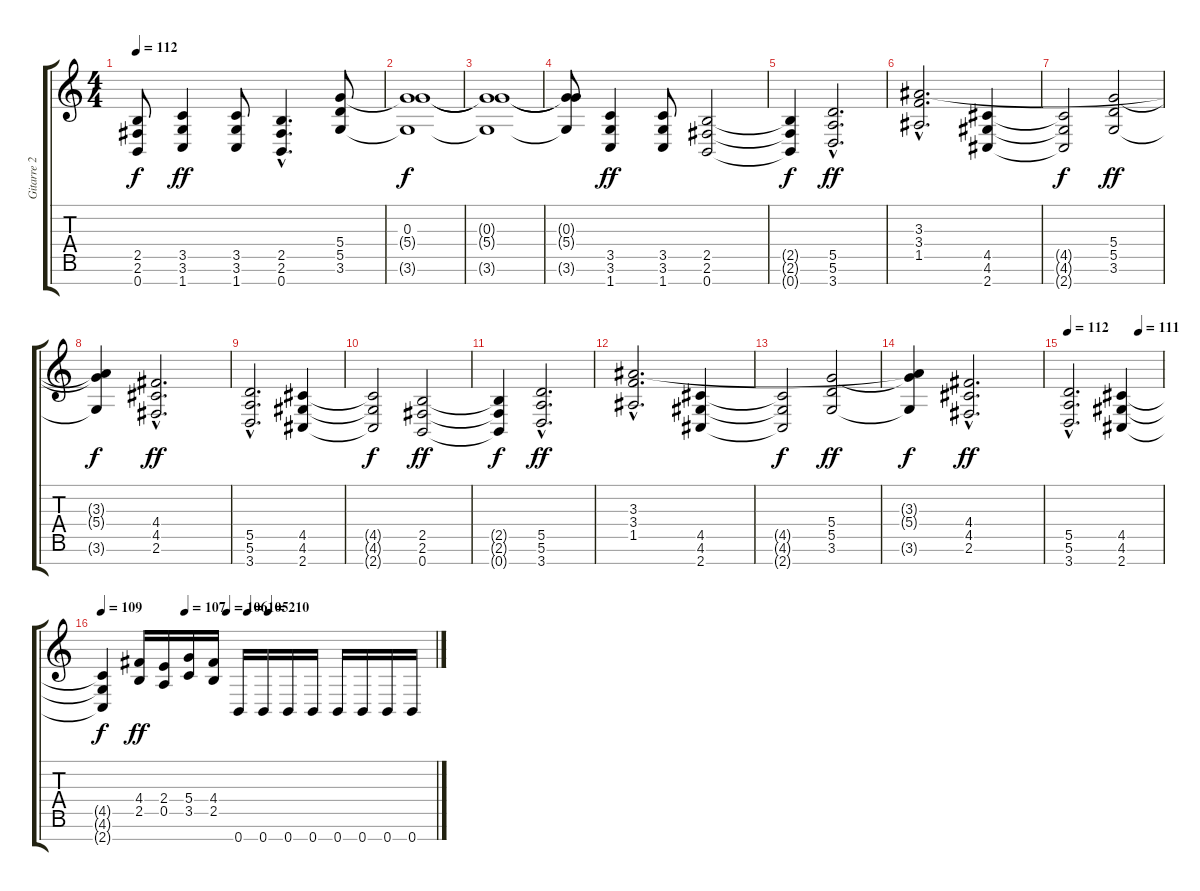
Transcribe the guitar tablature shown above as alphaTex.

\track ("Gitarre 2" "Gitarre 2") {instrument distortionguitar}
\staff {score tabs}
\tuning (E4 B3 G3 D3 A2 E2 B1) {hide}
\ts (4 4)
\tempo 112
\clef g2
\ks c
(2.5{t} 2.6{t} 0.7{t}).8{dy f} (3.5 3.6 1.7).4{dy ff} (3.5 3.6 1.7).8 (2.5{hac} 2.6{hac} 0.7{hac}).4{d} (5.4 5.5 3.6).8 |
(0.3 5.4{t} 3.6{t}).1{dy f} |
(0.3{t} 5.4{t} 3.6{t}).1 |
(0.3{t} 5.4{t} 3.6{t}).8 (3.5 3.6 1.7).4{dy ff} (3.5 3.6 1.7).8 (2.5 2.6 0.7).2 |
(2.5{t} 2.6{t} 0.7{t}).4{dy f} (5.5{hac} 5.6{hac} 3.7{hac}).2{d dy ff} |
(3.3{hac} 3.4{hac} 1.5{hac}).2{d} (4.5 4.6 2.7).4 |
(4.5{t} 4.6{t} 2.7{t}).2{dy f} (5.4 5.5 3.6).2{dy ff} |
(3.3{t} 5.4{t} 3.6{t}).4{dy f} (4.4{hac} 4.5{hac} 2.6{hac}).2{d dy ff} |
(5.5{hac} 5.6{hac} 3.7{hac}).2{d} (4.5 4.6 2.7).4 |
(4.5{t} 4.6{t} 2.7{t}).2{dy f} (2.5 2.6 0.7).2{dy ff} |
(2.5{t} 2.6{t} 0.7{t}).4{dy f} (5.5{hac} 5.6{hac} 3.7{hac}).2{d dy ff} |
(3.3{hac} 3.4{hac} 1.5{hac}).2{d} (4.5 4.6 2.7).4 |
(4.5{t} 4.6{t} 2.7{t}).2{dy f} (5.4 5.5 3.6).2{dy ff} |
(3.3{t} 5.4{t} 3.6{t}).4{dy f} (4.4{hac} 4.5{hac} 2.6{hac}).2{d dy ff} |
\tempo 112
\tempo (111 0.75)
(5.5{hac} 5.6{hac} 3.7{hac}).2{d} (4.5 4.6 2.7).4 |
\tempo 109
\tempo (107 0.25)
\tempo (106 0.375)
\tempo (105 0.4375)
\tempo (210 0.5)
(4.5{t} 4.6{t} 2.7{t}).4{dy f} (4.4 2.5).16{dy ff} (2.4 0.5).16 (5.4 3.5).16 (4.4 2.5).16 0.7.16 0.7.16 0.7.16 0.7.16 0.7.16 0.7.16 0.7.16 0.7.16
